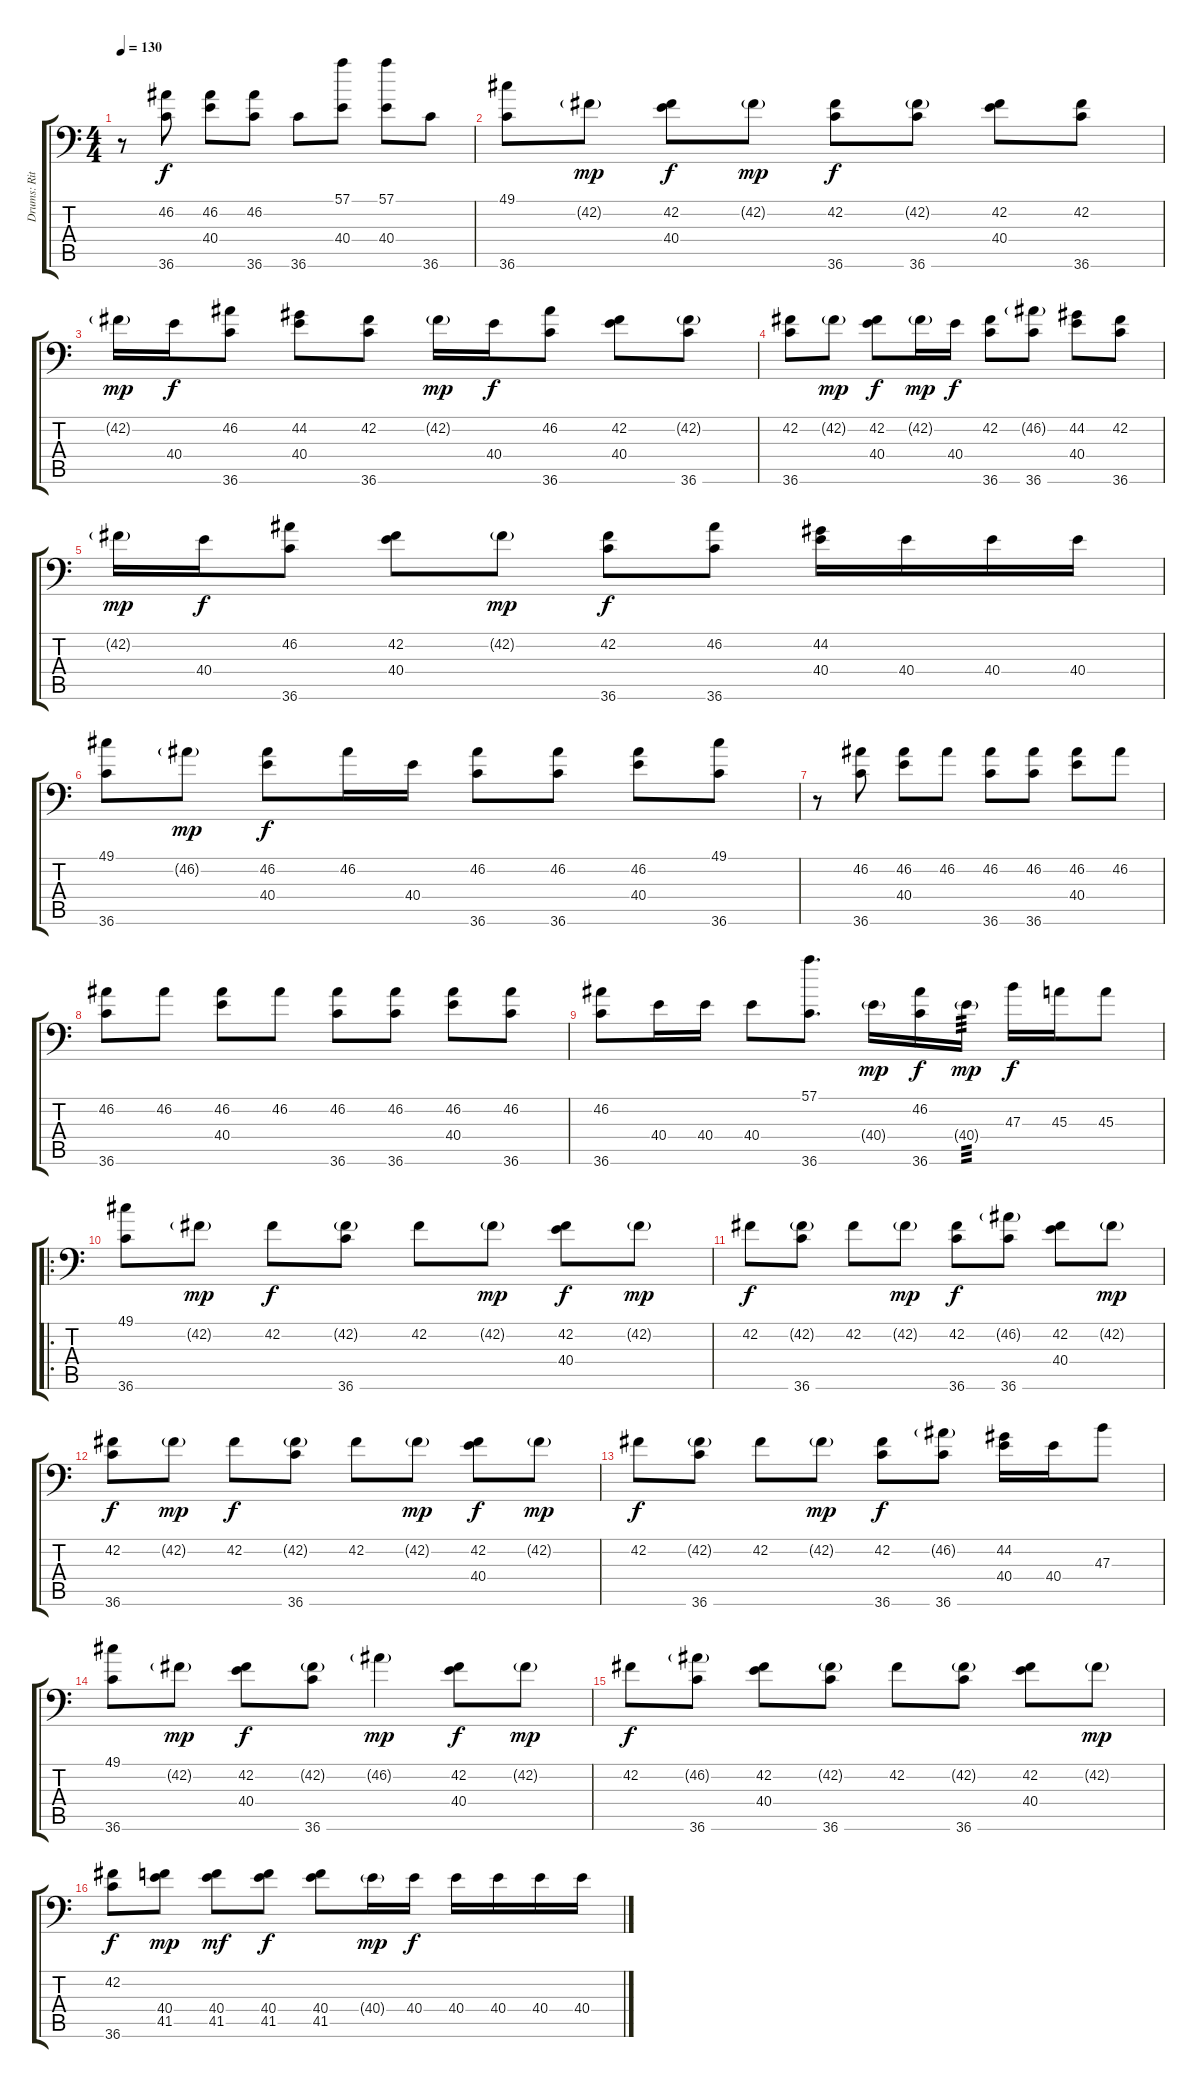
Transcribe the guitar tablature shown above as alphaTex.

\track ("Drums: Ritsu Tainaka" "Drums: Rit") {instrument acousticgrandpiano}
\staff {score tabs}
\tuning (C-1 C-1 C-1 C-1 C-1 C-1) {hide}
\ts (4 4)
\tempo 130
\clef f4
\ks c
r.8{dy f} (46.2 36.6).8 (46.2 40.4).8 (46.2 36.6).8 36.6.8 (57.1 40.4).8 (57.1 40.4).8 36.6.8 |
(49.1 36.6).8 42.2{g}.8{dy mp} (42.2 40.4).8{dy f} 42.2{g}.8{dy mp} (42.2 36.6).8{dy f} (42.2{g} 36.6).8 (42.2 40.4).8 (42.2 36.6).8 |
42.2{g}.16{dy mp} 40.4.16{dy f} (46.2 36.6).8 (44.2 40.4).8 (42.2 36.6).8 42.2{g}.16{dy mp} 40.4.16{dy f} (46.2 36.6).8 (42.2 40.4).8 (42.2{g} 36.6).8 |
(42.2 36.6).8 42.2{g}.8{dy mp} (42.2 40.4).8{dy f} 42.2{g}.16{dy mp} 40.4.16{dy f} (42.2 36.6).8 (46.2{g} 36.6).8 (44.2 40.4).8 (42.2 36.6).8 |
42.2{g}.16{dy mp} 40.4.16{dy f} (46.2 36.6).8 (42.2 40.4).8 42.2{g}.8{dy mp} (42.2 36.6).8{dy f} (46.2 36.6).8 (44.2 40.4).16 40.4.16 40.4.16 40.4.16 |
(49.1 36.6).8 46.2{g}.8{dy mp} (46.2 40.4).8{dy f} 46.2.16 40.4.16 (46.2 36.6).8 (46.2 36.6).8 (46.2 40.4).8 (49.1 36.6).8 |
r.8 (46.2 36.6).8 (46.2 40.4).8 46.2.8 (46.2 36.6).8 (46.2 36.6).8 (46.2 40.4).8 46.2.8 |
(46.2 36.6).8 46.2.8 (46.2 40.4).8 46.2.8 (46.2 36.6).8 (46.2 36.6).8 (46.2 40.4).8 (46.2 36.6).8 |
(46.2 36.6).8 40.4.16 40.4.16 40.4.8 (57.1 36.6).8{d} 40.4{g}.16{dy mp} (46.2 36.6).16{dy f} 40.4{g}.16{tp 3 dy mp} 47.3.16{dy f} 45.3.16 45.3.8 |
\ro
(49.1 36.6).8 42.2{g}.8{dy mp} 42.2.8{dy f} (42.2{g} 36.6).8 42.2.8 42.2{g}.8{dy mp} (42.2 40.4).8{dy f} 42.2{g}.8{dy mp} |
42.2.8{dy f} (42.2{g} 36.6).8 42.2.8 42.2{g}.8{dy mp} (42.2 36.6).8{dy f} (46.2{g} 36.6).8 (42.2 40.4).8 42.2{g}.8{dy mp} |
(42.2 36.6).8{dy f} 42.2{g}.8{dy mp} 42.2.8{dy f} (42.2{g} 36.6).8 42.2.8 42.2{g}.8{dy mp} (42.2 40.4).8{dy f} 42.2{g}.8{dy mp} |
42.2.8{dy f} (42.2{g} 36.6).8 42.2.8 42.2{g}.8{dy mp} (42.2 36.6).8{dy f} (46.2{g} 36.6).8 (44.2 40.4).16 40.4.16 47.3.8 |
(49.1 36.6).8 42.2{g}.8{dy mp} (42.2 40.4).8{dy f} (42.2{g} 36.6).8 46.2{g}.4{dy mp} (42.2 40.4).8{dy f} 42.2{g}.8{dy mp} |
42.2.8{dy f} (46.2{g} 36.6).8 (42.2 40.4).8 (42.2{g} 36.6).8 42.2.8 (42.2{g} 36.6).8 (42.2 40.4).8 42.2{g}.8{dy mp} |
(42.2 36.6).8{dy f} (40.4 41.5).8{dy mp} (40.4 41.5).8{dy mf} (40.4 41.5).8{dy f} (40.4 41.5).8 40.4{g}.16{dy mp} 40.4.16{dy f} 40.4.16 40.4.16 40.4.16 40.4.16
